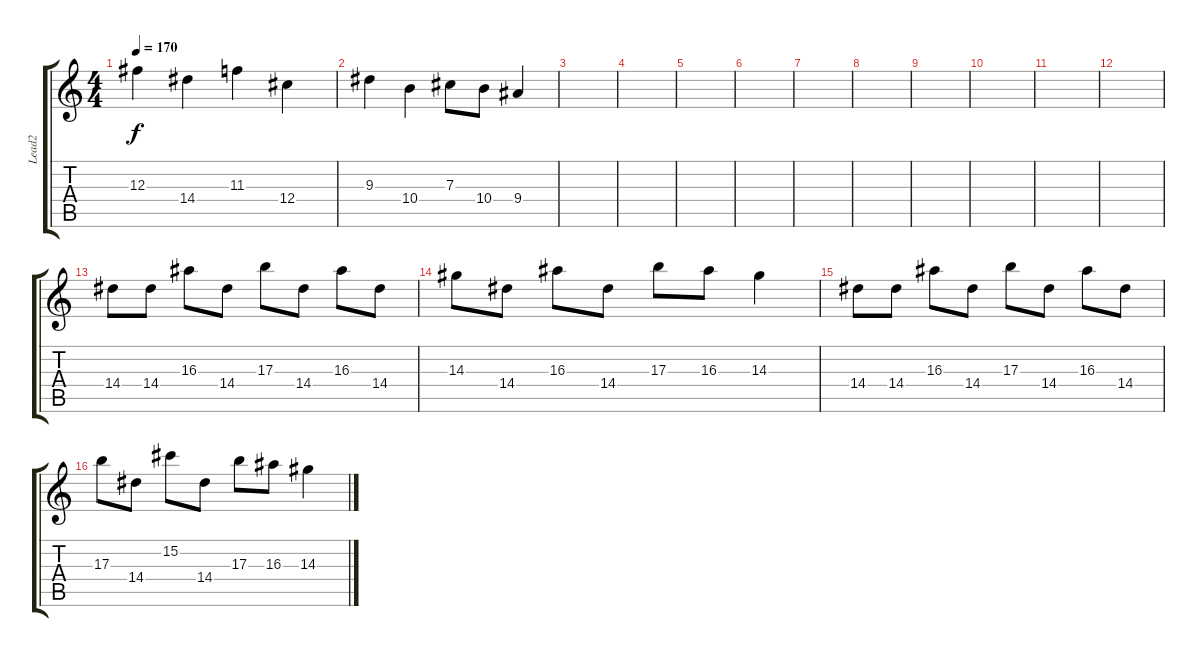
\track ("Lead2 " "Lead2 ") {instrument overdrivenguitar}
\staff {score tabs}
\tuning (Eb4 Bb3 Gb3 Db3 Ab2 Eb2) {hide}
\ts (4 4)
\tempo 170
\clef g2
\ks c
12.3.4{dy f} 14.4.4 11.3.4 12.4.4 |
9.3.4 10.4.4 7.3.8 10.4.8 9.4.4 |
|
|
|
|
|
|
|
|
|
|
14.4.8 14.4.8 16.3.8 14.4.8 17.3.8 14.4.8 16.3.8 14.4.8 |
14.3.8 14.4.8 16.3.8 14.4.8 17.3.8 16.3.8 14.3.4 |
14.4.8 14.4.8 16.3.8 14.4.8 17.3.8 14.4.8 16.3.8 14.4.8 |
17.3.8 14.4.8 15.2.8 14.4.8 17.3.8 16.3.8 14.3.4
